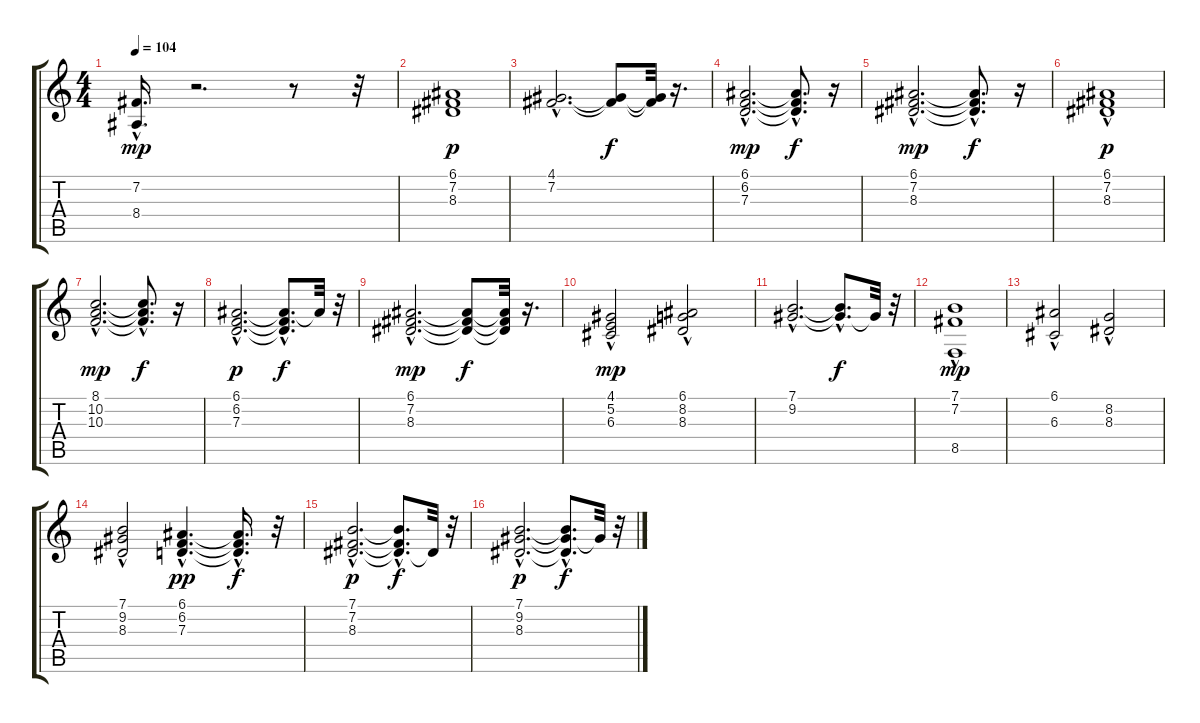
\track "" {instrument electricpiano2}
\staff {score tabs}
\tuning (E4 B3 G3 D3 A2 E2) {hide}
\ts (4 4)
\tempo 104
\clef g2
\ks c
(7.2{hac} 8.4{hac}).16{d dy mp} r.2{d} r.8 r.32 |
(6.1 7.2 8.3).1{dy p} |
(4.1{hac} 7.2{hac}).2{d} (4.1{t} 7.2{t}).8{dy f} (4.1{t} 7.2{t}).32 r.16{d} |
(6.1{hac} 6.2{hac} 7.3{hac}).2{d dy mp} (6.1{hac t} 6.2{hac t} 7.3{hac t}).8{d dy f} r.16 |
(6.1{hac} 7.2{hac} 8.3{hac}).2{d dy mp} (6.1{hac t} 7.2{hac t} 8.3{hac t}).8{d dy f} r.16 |
(6.1{hac} 7.2{hac} 8.3).1{dy p} |
(8.1{hac} 10.2{hac} 10.3{hac}).2{d dy mp} (8.1{hac t} 10.2{hac t} 10.3{hac t}).8{d dy f} r.16 |
(6.1{hac} 6.2{hac} 7.3{hac}).2{d dy p} (6.1{hac t} 6.2{hac t} 7.3{hac t}).8{d dy f} 6.1{t}.32 r.32 |
(6.1{hac} 7.2{hac} 8.3{hac}).2{d dy mp} (6.1{t} 7.2{t} 8.3{t}).8{dy f} (6.1{t} 7.2{t} 8.3{t}).32 r.16{d} |
(4.1{hac} 5.2 6.3{hac}).2{dy mp} (6.1{hac} 8.2{hac} 8.3).2 |
(7.1{hac} 9.2{hac}).2{d} (7.1{hac t} 9.2{hac t}).8{d dy f} 9.2{t}.32 r.32 |
(7.1{hac} 7.2 8.5{hac}).1{dy mp} |
(6.1{hac} 6.3{hac}).2 (8.2 8.3{hac}).2 |
(7.1{hac} 9.2{hac} 8.3).2 (6.1{hac} 6.2{hac} 7.3{hac}).4{d dy pp} (6.1{t} 6.2{hac t} 7.3{t}).16{d dy f} r.32 |
(7.1{hac} 7.2{hac} 8.3{hac}).2{d dy p} (7.1{t} 7.2{hac t} 8.3{hac t}).8{d dy f} 8.3{t}.32 r.32 |
(7.1{hac} 9.2{hac} 8.3{hac}).2{d dy p} (7.1{hac t} 9.2{hac t} 8.3{hac t}).8{d dy f} 9.2{t}.32 r.32
